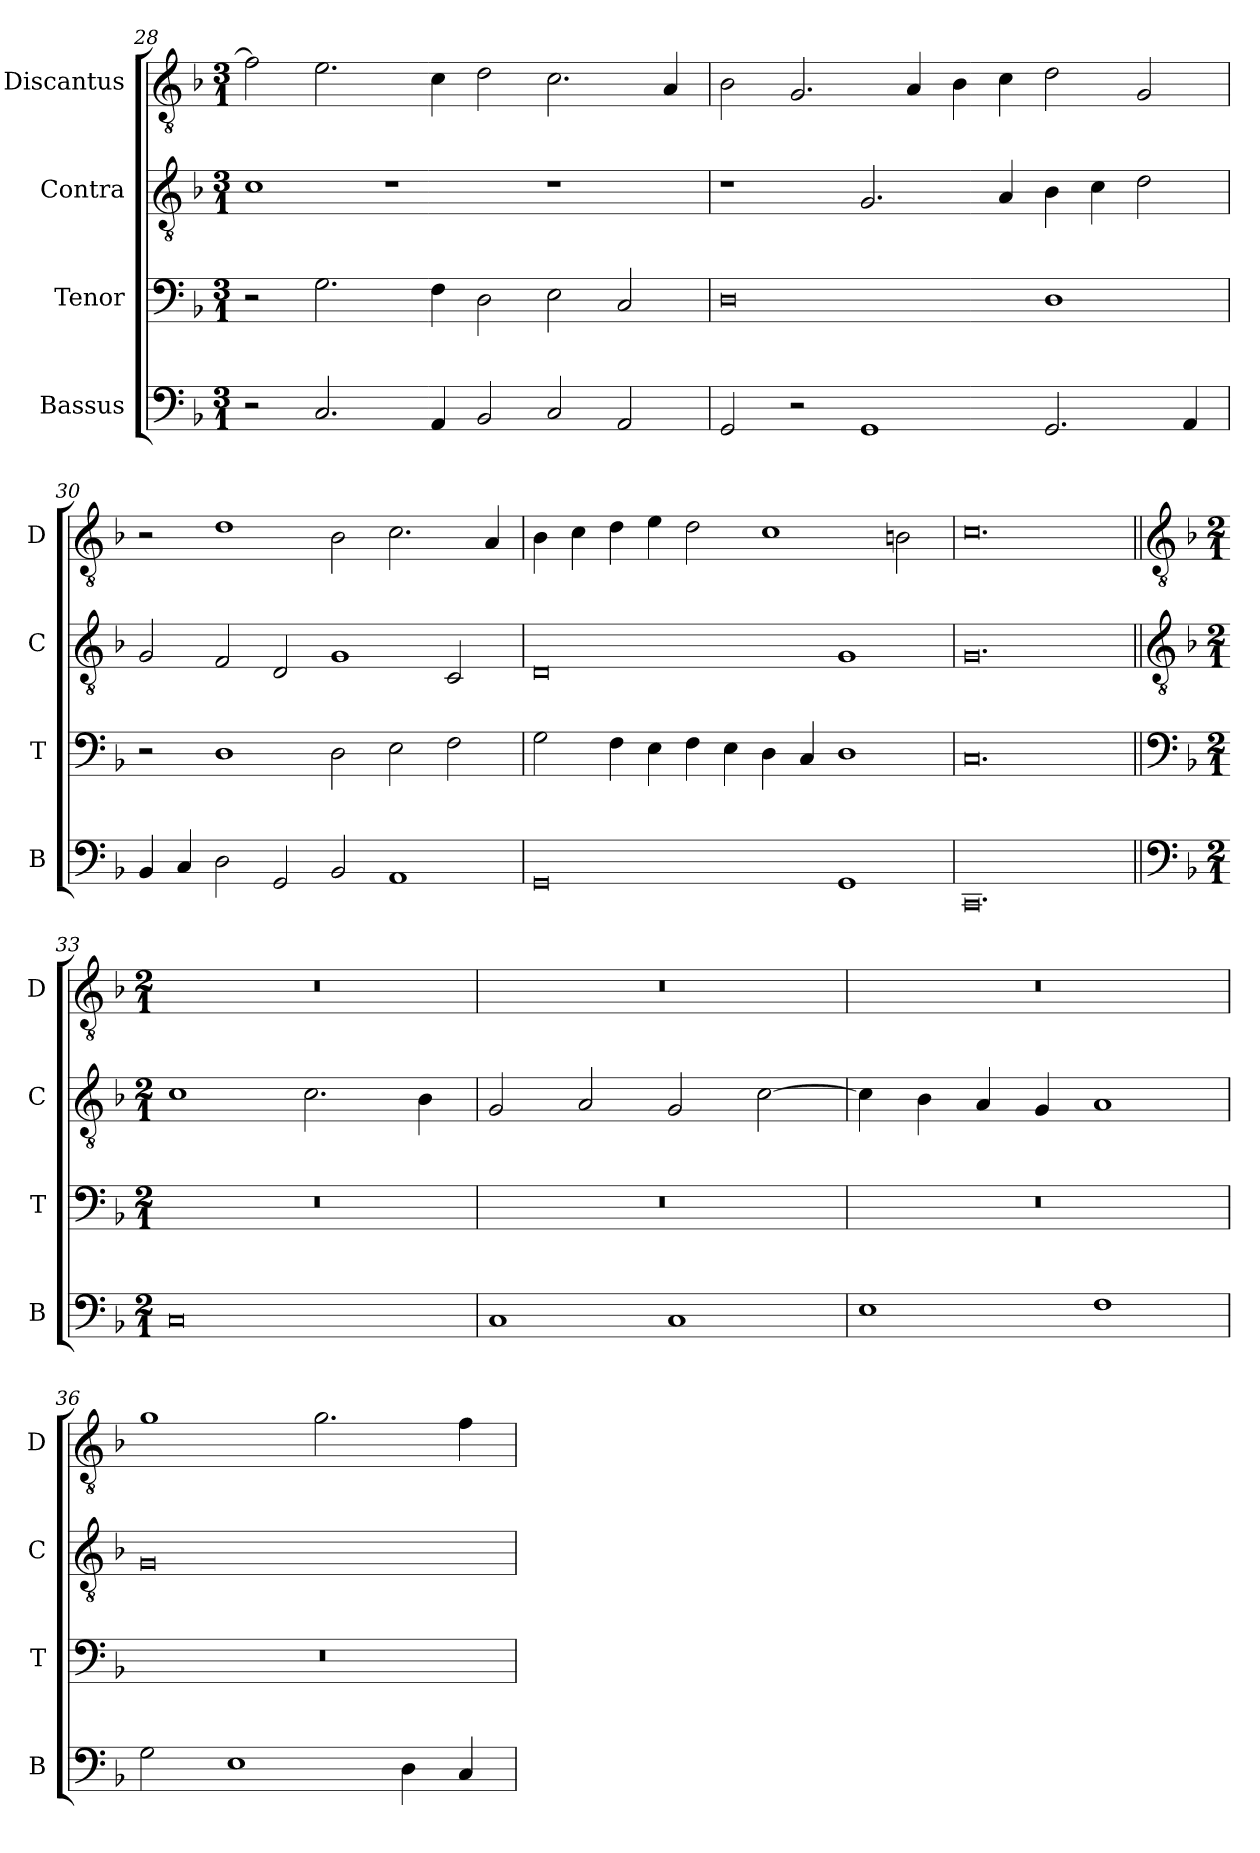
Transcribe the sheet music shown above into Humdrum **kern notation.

**kern	**kern	**kern	**kern
*part4	*part3	*part2	*part1
*staff4	*staff3	*staff2	*staff1
*I"Bassus	*I"Tenor	*I"Contra	*I"Discantus
*I'B	*I'T	*I'C	*I'D
*clefF4	*clefF4	*clefGv2	*clefGv2
*k[b-]	*k[b-]	*k[b-]	*k[b-]
*M3/1	*M3/1	*M3/1	*M3/1
=28	=28	=28	=28
2r	2r	1c	2f\]
2.C/	2.G\	.	2.e\
.	.	1r	.
4AA/	4F\	.	4c\
2BB-/	2D\	.	2d\
2C/	2E\	1r	2.c\
2AA/	2C/	.	.
.	.	.	4A/
=29	=29	=29	=29
2GG/	0D	1r	2B-\
2r	.	.	2.G/
1GG	.	2.G/	.
.	.	.	4A/
.	.	.	4B-\
.	.	4A/	4c\
2.GG/	1D	4B-\	2d\
.	.	4c\	.
.	.	2d\	2G/
4AA/	.	.	.
=30	=30	=30	=30
4BB-/	2r	2G/	2r
4C/	.	.	.
2D\	1D	2F/	1d
2GG/	.	2D/	.
2BB-/	2D\	1G	2B-\
1AA	2E\	.	2.c\
.	2F\	2C/	.
.	.	.	4A/
=31	=31	=31	=31
0GG	2G\	0D	4B-\
.	.	.	4c\
.	4F\	.	4d\
.	4E\	.	4e\
.	4F\	.	2d\
.	4E\	.	.
.	4D\	.	1c
.	4C/	.	.
1GG	1D	1G	.
.	.	.	2Bn\
=32	=32	=32	=32
0.CC	0.C	0.G	0.c
!!LO:LB:g=z
=33||	=33||	=33||	=33||
*clefF4	*clefF4	*clefGv2	*clefGv2
*k[b-]	*k[b-]	*k[b-]	*k[b-]
*M2/1	*M2/1	*M2/1	*M2/1
0C	0r	1c	0r
.	.	2.c\	.
.	.	4B-\	.
=34	=34	=34	=34
1C	0r	2G/	0r
.	.	2A/	.
1C	.	2G/	.
.	.	[2c\	.
=35	=35	=35	=35
1E	0r	4c\]	0r
.	.	4B-\	.
.	.	4A/	.
.	.	4G/	.
1F	.	1A	.
=36	=36	=36	=36
2G\	0r	0G	1g
1E	.	.	.
.	.	.	2.g\
4D\	.	.	.
4C/	.	.	4f\
=	=	=	=
*-	*-	*-	*-
